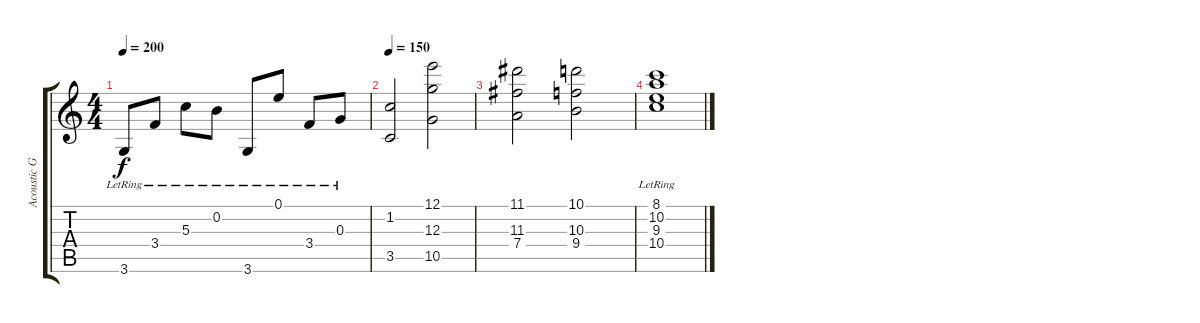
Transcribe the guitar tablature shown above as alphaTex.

\track ("Acoustic Guitar" "Acoustic G") {instrument acousticguitarsteel}
\staff {score tabs}
\tuning (E4 B3 G3 D3 A2 E2) {hide}
\ts (4 4)
\tempo 200
\clef g2
\ks c
3.6{lr}.8{dy f} 3.4{lr}.8 5.3{lr}.8 0.2{lr}.8 3.6{lr}.8 0.1{lr}.8 3.4{lr}.8 0.3{lr}.8 |
\tempo 150
(1.2 3.5).2 (12.1 12.3 10.5).2 |
(11.1 11.3 7.4).2 (10.1 10.3 9.4).2 |
(8.1{lr} 10.2{lr} 9.3{lr} 10.4{lr}).1
